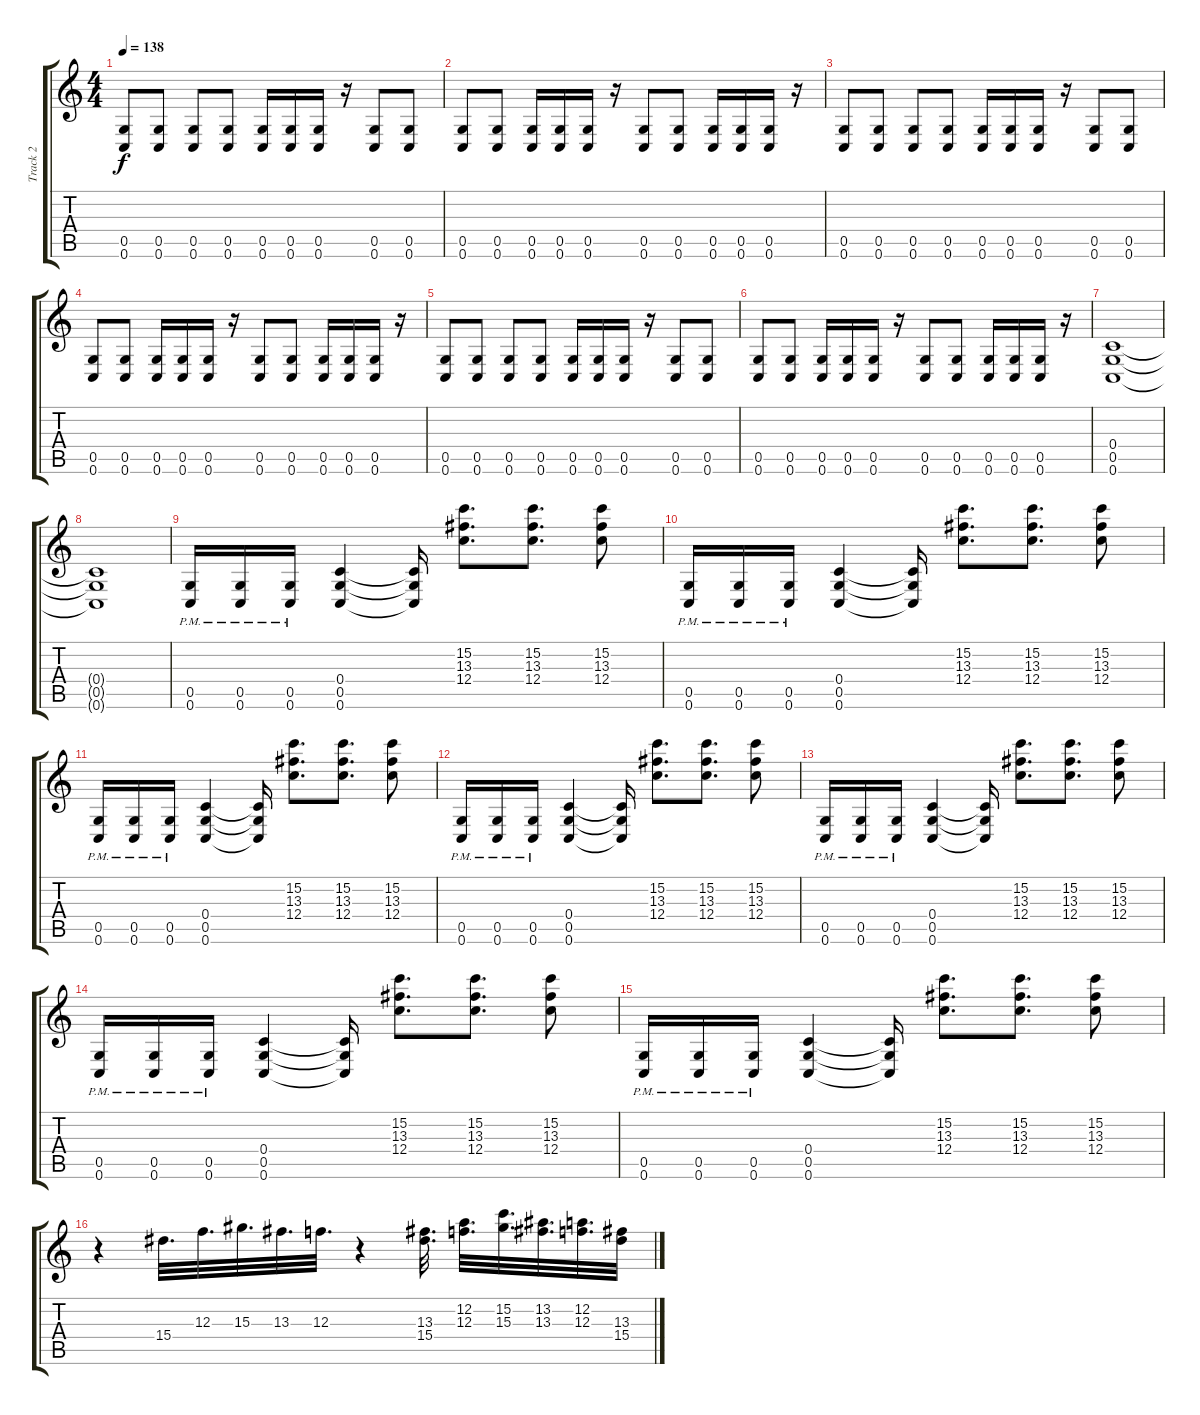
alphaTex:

\track ("Track 2" "Track 2") {instrument distortionguitar}
\staff {score tabs}
\tuning (D4 A3 F3 C3 G2 C2) {hide}
\ts (4 4)
\tempo 138
\clef g2
\ks c
(0.5 0.6).8{dy f} (0.5 0.6).8 (0.5 0.6).8 (0.5 0.6).8 (0.5 0.6).16 (0.5 0.6).16 (0.5 0.6).16 r.16 (0.5 0.6).8 (0.5 0.6).8 |
(0.5 0.6).8 (0.5 0.6).8 (0.5 0.6).16 (0.5 0.6).16 (0.5 0.6).16 r.16 (0.5 0.6).8 (0.5 0.6).8 (0.5 0.6).16 (0.5 0.6).16 (0.5 0.6).16 r.16 |
(0.5 0.6).8 (0.5 0.6).8 (0.5 0.6).8 (0.5 0.6).8 (0.5 0.6).16 (0.5 0.6).16 (0.5 0.6).16 r.16 (0.5 0.6).8 (0.5 0.6).8 |
(0.5 0.6).8 (0.5 0.6).8 (0.5 0.6).16 (0.5 0.6).16 (0.5 0.6).16 r.16 (0.5 0.6).8 (0.5 0.6).8 (0.5 0.6).16 (0.5 0.6).16 (0.5 0.6).16 r.16 |
(0.5 0.6).8 (0.5 0.6).8 (0.5 0.6).8 (0.5 0.6).8 (0.5 0.6).16 (0.5 0.6).16 (0.5 0.6).16 r.16 (0.5 0.6).8 (0.5 0.6).8 |
(0.5 0.6).8 (0.5 0.6).8 (0.5 0.6).16 (0.5 0.6).16 (0.5 0.6).16 r.16 (0.5 0.6).8 (0.5 0.6).8 (0.5 0.6).16 (0.5 0.6).16 (0.5 0.6).16 r.16 |
(0.4 0.5 0.6).1 |
(0.4{t} 0.5{t} 0.6{t}).1 |
(0.5 0.6{pm}).16 (0.5 0.6{pm}).16 (0.5 0.6{pm}).16 (0.4 0.5 0.6).4 (0.4{t} 0.5{t} 0.6{t}).16 (15.2 13.3 12.4).8{d} (15.2 13.3 12.4).8{d} (15.2 13.3 12.4).8 |
(0.5 0.6{pm}).16 (0.5 0.6{pm}).16 (0.5 0.6{pm}).16 (0.4 0.5 0.6).4 (0.4{t} 0.5{t} 0.6{t}).16 (15.2 13.3 12.4).8{d} (15.2 13.3 12.4).8{d} (15.2 13.3 12.4).8 |
(0.5 0.6{pm}).16 (0.5 0.6{pm}).16 (0.5 0.6{pm}).16 (0.4 0.5 0.6).4 (0.4{t} 0.5{t} 0.6{t}).16 (15.2 13.3 12.4).8{d} (15.2 13.3 12.4).8{d} (15.2 13.3 12.4).8 |
(0.5 0.6{pm}).16 (0.5 0.6{pm}).16 (0.5 0.6{pm}).16 (0.4 0.5 0.6).4 (0.4{t} 0.5{t} 0.6{t}).16 (15.2 13.3 12.4).8{d} (15.2 13.3 12.4).8{d} (15.2 13.3 12.4).8 |
(0.5 0.6{pm}).16 (0.5 0.6{pm}).16 (0.5 0.6{pm}).16 (0.4 0.5 0.6).4 (0.4{t} 0.5{t} 0.6{t}).16 (15.2 13.3 12.4).8{d} (15.2 13.3 12.4).8{d} (15.2 13.3 12.4).8 |
(0.5 0.6{pm}).16 (0.5 0.6{pm}).16 (0.5 0.6{pm}).16 (0.4 0.5 0.6).4 (0.4{t} 0.5{t} 0.6{t}).16 (15.2 13.3 12.4).8{d} (15.2 13.3 12.4).8{d} (15.2 13.3 12.4).8 |
(0.5 0.6{pm}).16 (0.5 0.6{pm}).16 (0.5 0.6{pm}).16 (0.4 0.5 0.6).4 (0.4{t} 0.5{t} 0.6{t}).16 (15.2 13.3 12.4).8{d} (15.2 13.3 12.4).8{d} (15.2 13.3 12.4).8 |
r.4 15.4.32{d} 12.3.32{d} 15.3.32{d} 13.3.32{d} 12.3.32{d} r.4 (13.3 15.4).32{d} (12.2 12.3).32{d} (15.2 15.3).32{d} (13.2 13.3).32{d} (12.2 12.3).32{d} (13.3 15.4).32
